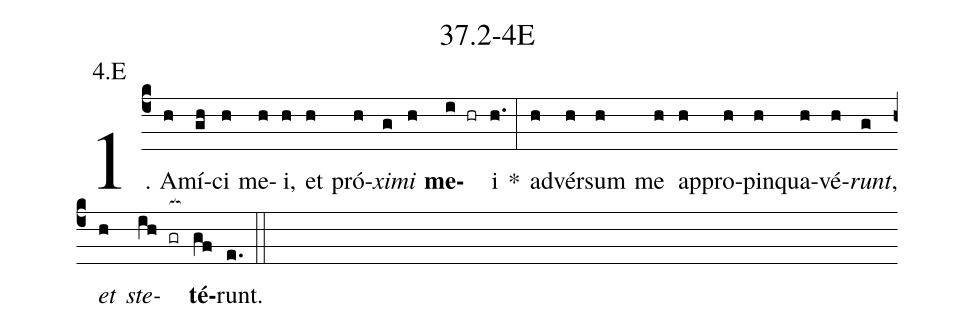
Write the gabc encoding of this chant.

name: 37.2-4E;
annotation: 4.E;
%%
(c4)1. A(h)mí(gh)ci(h) me(h)i,(h) et(h) pró(h)<i>xi</i>(g)<i>mi</i>(h) <b>me</b>(i hr)i(h.) *(:) ad(h)vér(h)sum(h) me(h) ap(h)pro(h)pin(h)qua(h)vé(h)<i>runt</i>,(g) <i>et</i>(h) <i>ste</i>(ih gr[ocb:1{])<b>té</b>(gf[ocb:0}])runt.(e.) (::)


%E(h) u(g) o(h) u(ih) a(gf) e.(e.) (::)
